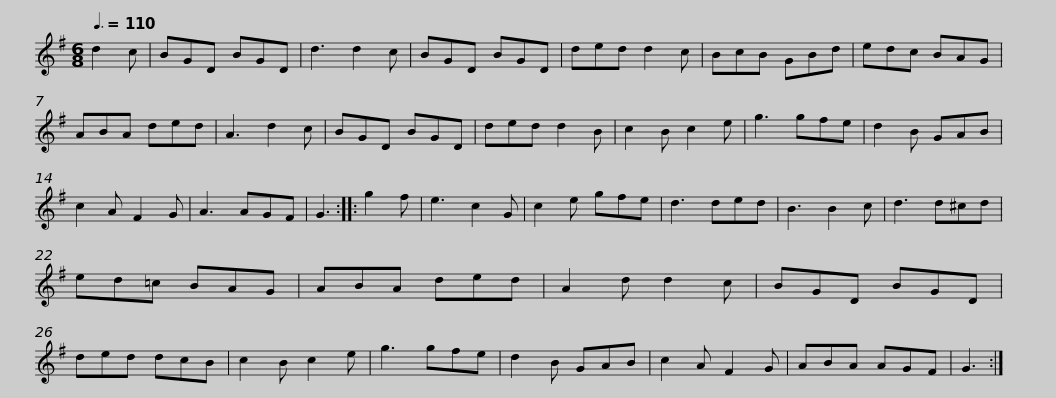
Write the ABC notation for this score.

X:1
L:1/8
Q:3/8=110
M:6/8
I:linebreak $
K:G
V:1 treble
V:1
 d2 c | BGD BGD | d3 d2 c | BGD BGD | ded d2 c | %5
 BcB GBd | edc BAG | ABA ded | A3 d2 c |$ BGD BGD | %10
 ded d2 B | c2 B c2 e | g3 gfe | d2 B GAB | c2 A F2 G | %15
 A3 AGF | G3 :: g2 f | e3 c2 G |$ c2 e gfe | %20
 d3 ded | B3 B2 c | d3 d^cd | ed=c BAG | ABA ded | %25
 A2 d d2 c | BGD BGD |$ ded dcB | c2 B c2 e | g3 gfe | %30
 d2 B GAB | c2 A F2 G | ABA AGF | G3 :| %34
